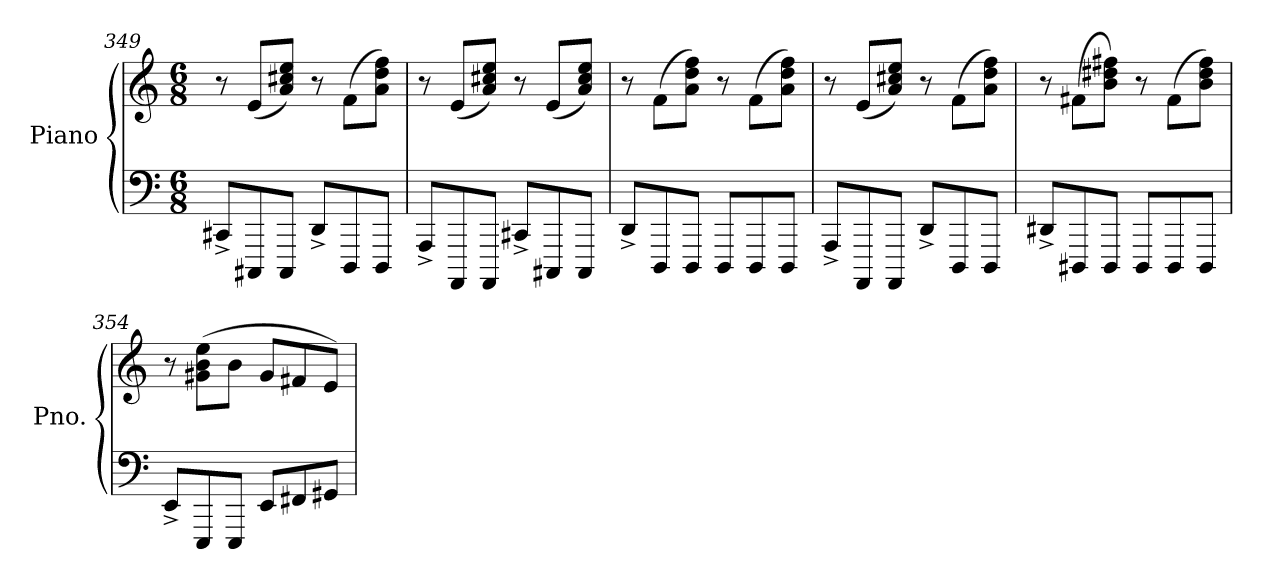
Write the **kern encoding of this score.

**kern	**kern
*part1	*part1
*staff2	*staff1
*I"Piano	*
*I'Pno.	*
*clefF4	*clefG2
*k[]	*k[]
*M6/8	*M6/8
=349	=349
8CC#X^/L	8r
8CCC#X/	(<8e/L
8CCC#/J	8a/ 8cc#X/ 8ee/J)
8DD^/L	8r
8DDD/	(>8f\L
8DDD/J	8a\ 8dd\ 8ff\J)
=350	=350
8AAA^/L	8r
8AAAA/	(<8e/L
8AAAA/J	8a/ 8cc#X/ 8ee/J)
8CC#X^/L	8r
8CCC#X/	(<8e/L
8CCC#/J	8a/ 8cc#/ 8ee/J)
!!LO:LB:g=z
=351	=351
8DD^/L	8r
8DDD/	(>8f\L
8DDD/J	8a\ 8dd\ 8ff\J)
8DDD/L	8r
8DDD/	(>8f\L
8DDD/J	8a\ 8dd\ 8ff\J)
=352	=352
8AAA^/L	8r
8AAAA/	(<8e/L
8AAAA/J	8a/ 8cc#X/ 8ee/J)
8DD^/L	8r
8DDD/	(>8f\L
8DDD/J	8a\ 8dd\ 8ff\J)
=353	=353
8DD#X^/L	8r
8DDD#X/	(>8f#X\L
8DDD#/J	8b\ 8dd#X\ 8ff#X\J)
8DDD#/L	8r
8DDD#/	(>8f#\L
8DDD#/J	8b\ 8dd#\ 8ff#\J)
=354	=354
8EE^/L	8r
8EEE/	(>8g#X\ 8b\ 8ee\L
8EEE/J	8b\J
8EE/L	8g#/L
8FF#X/	8f#X/
8GG#X/J	8e/J)
=	=
*-	*-
